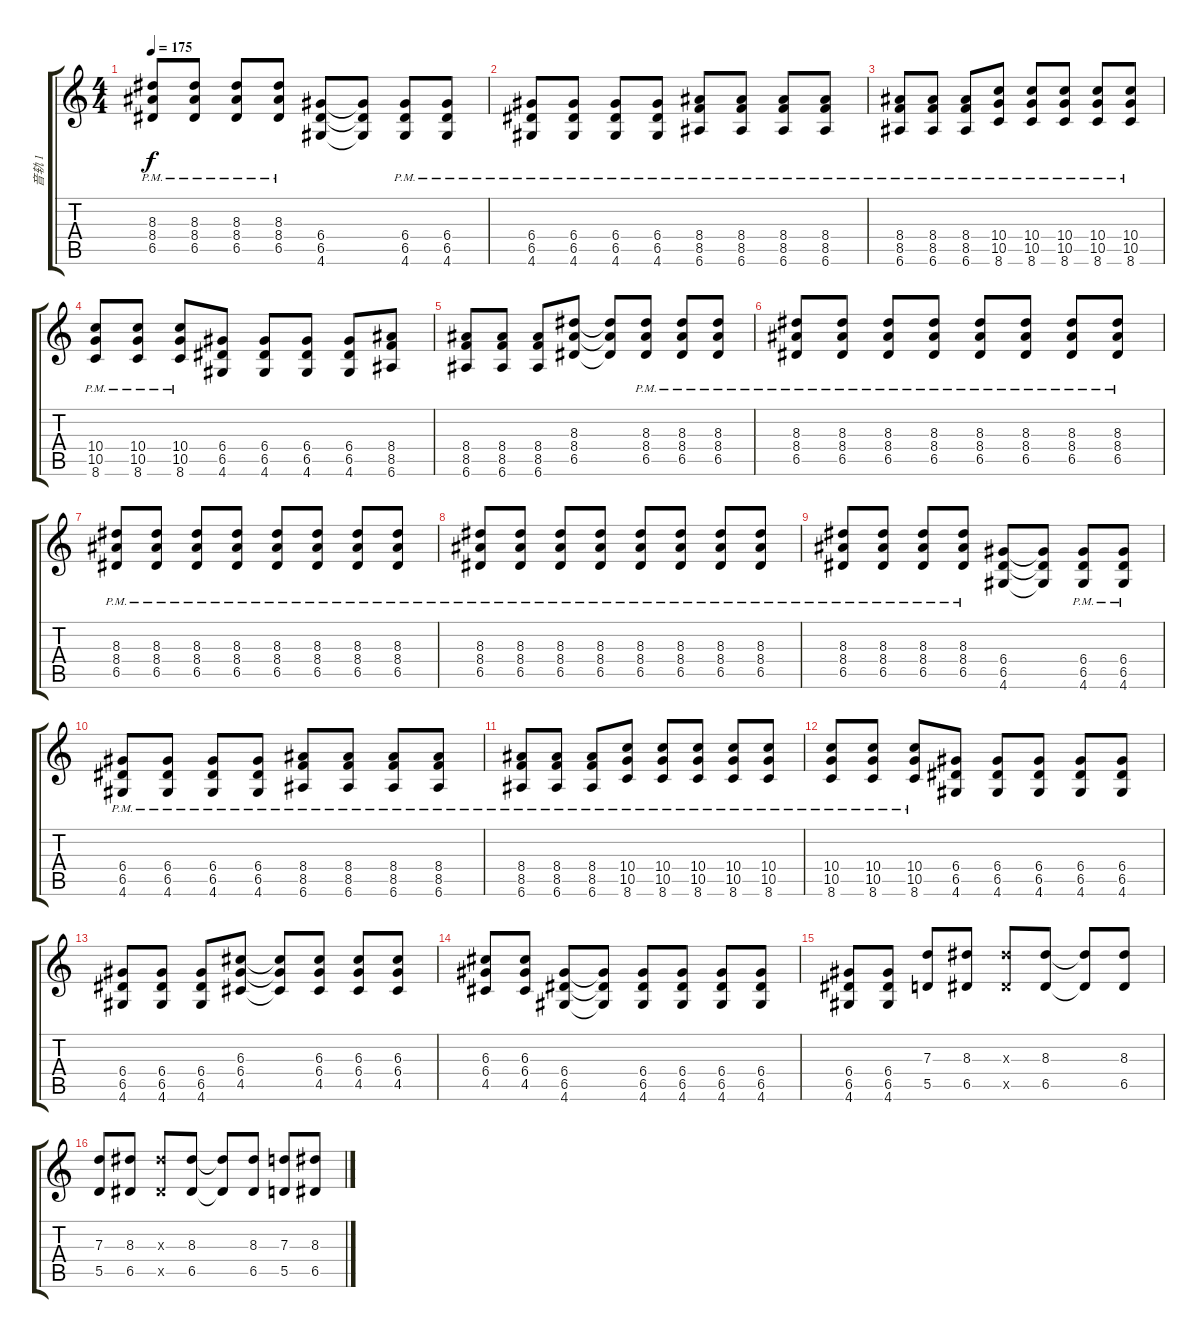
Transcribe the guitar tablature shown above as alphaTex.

\track ("音轨 1" "音轨 1") {instrument overdrivenguitar}
\staff {score tabs}
\tuning (E4 B3 G3 D3 A2 E2) {hide}
\ts (4 4)
\tempo 175
\clef g2
\ks c
(8.3{pm} 8.4{pm} 6.5{pm}).8{dy f} (8.3{pm} 8.4{pm} 6.5{pm}).8 (8.3{pm} 8.4{pm} 6.5{pm}).8 (8.3{pm} 8.4{pm} 6.5{pm}).8 (6.4 6.5 4.6).8 (6.4{t} 6.5{t} 4.6{t}).8 (6.4{pm} 6.5{pm} 4.6{pm}).8 (6.4{pm} 6.5{pm} 4.6{pm}).8 |
(6.4{pm} 6.5{pm} 4.6{pm}).8 (6.4{pm} 6.5{pm} 4.6{pm}).8 (6.4{pm} 6.5{pm} 4.6{pm}).8 (6.4{pm} 6.5{pm} 4.6{pm}).8 (8.4{pm} 8.5{pm} 6.6{pm}).8 (8.4{pm} 8.5{pm} 6.6{pm}).8 (8.4{pm} 8.5{pm} 6.6{pm}).8 (8.4{pm} 8.5{pm} 6.6{pm}).8 |
(8.4{pm} 8.5{pm} 6.6{pm}).8 (8.4{pm} 8.5{pm} 6.6{pm}).8 (8.4{pm} 8.5{pm} 6.6{pm}).8 (10.4{pm} 10.5{pm} 8.6{pm}).8 (10.4{pm} 10.5{pm} 8.6{pm}).8 (10.4{pm} 10.5{pm} 8.6{pm}).8 (10.4{pm} 10.5{pm} 8.6{pm}).8 (10.4{pm} 10.5{pm} 8.6{pm}).8 |
(10.4{pm} 10.5{pm} 8.6{pm}).8 (10.4{pm} 10.5{pm} 8.6{pm}).8 (10.4{pm} 10.5{pm} 8.6{pm}).8 (6.4 6.5 4.6).8 (6.4 6.5 4.6).8 (6.4 6.5 4.6).8 (6.4 6.5 4.6).8 (8.4 8.5 6.6).8 |
(8.4 8.5 6.6).8 (8.4 8.5 6.6).8 (8.4 8.5 6.6).8 (8.3 8.4 6.5).8 (8.3{t} 8.4{t} 6.5{t}).8 (8.3{pm} 8.4{pm} 6.5{pm}).8 (8.3{pm} 8.4{pm} 6.5{pm}).8 (8.3{pm} 8.4{pm} 6.5{pm}).8 |
(8.3{pm} 8.4{pm} 6.5{pm}).8 (8.3{pm} 8.4{pm} 6.5{pm}).8 (8.3{pm} 8.4{pm} 6.5{pm}).8 (8.3{pm} 8.4{pm} 6.5{pm}).8 (8.3{pm} 8.4{pm} 6.5{pm}).8 (8.3{pm} 8.4{pm} 6.5{pm}).8 (8.3{pm} 8.4{pm} 6.5{pm}).8 (8.3{pm} 8.4{pm} 6.5{pm}).8 |
(8.3{pm} 8.4{pm} 6.5{pm}).8 (8.3{pm} 8.4{pm} 6.5{pm}).8 (8.3{pm} 8.4{pm} 6.5{pm}).8 (8.3{pm} 8.4{pm} 6.5{pm}).8 (8.3{pm} 8.4{pm} 6.5{pm}).8 (8.3{pm} 8.4{pm} 6.5{pm}).8 (8.3{pm} 8.4{pm} 6.5{pm}).8 (8.3{pm} 8.4{pm} 6.5{pm}).8 |
(8.3{pm} 8.4{pm} 6.5{pm}).8 (8.3{pm} 8.4{pm} 6.5{pm}).8 (8.3{pm} 8.4{pm} 6.5{pm}).8 (8.3{pm} 8.4{pm} 6.5{pm}).8 (8.3{pm} 8.4{pm} 6.5{pm}).8 (8.3{pm} 8.4{pm} 6.5{pm}).8 (8.3{pm} 8.4{pm} 6.5{pm}).8 (8.3{pm} 8.4{pm} 6.5{pm}).8 |
(8.3{pm} 8.4{pm} 6.5{pm}).8 (8.3{pm} 8.4{pm} 6.5{pm}).8 (8.3{pm} 8.4{pm} 6.5{pm}).8 (8.3{pm} 8.4{pm} 6.5{pm}).8 (6.4 6.5 4.6).8 (6.4{t} 6.5{t} 4.6{t}).8 (6.4{pm} 6.5{pm} 4.6{pm}).8 (6.4{pm} 6.5{pm} 4.6{pm}).8 |
(6.4{pm} 6.5{pm} 4.6{pm}).8 (6.4{pm} 6.5{pm} 4.6{pm}).8 (6.4{pm} 6.5{pm} 4.6{pm}).8 (6.4{pm} 6.5{pm} 4.6{pm}).8 (8.4{pm} 8.5{pm} 6.6{pm}).8 (8.4{pm} 8.5{pm} 6.6{pm}).8 (8.4{pm} 8.5{pm} 6.6{pm}).8 (8.4{pm} 8.5{pm} 6.6{pm}).8 |
(8.4{pm} 8.5{pm} 6.6{pm}).8 (8.4{pm} 8.5{pm} 6.6{pm}).8 (8.4{pm} 8.5{pm} 6.6{pm}).8 (10.4{pm} 10.5{pm} 8.6{pm}).8 (10.4{pm} 10.5{pm} 8.6{pm}).8 (10.4{pm} 10.5{pm} 8.6{pm}).8 (10.4{pm} 10.5{pm} 8.6{pm}).8 (10.4{pm} 10.5{pm} 8.6{pm}).8 |
(10.4{pm} 10.5{pm} 8.6{pm}).8 (10.4{pm} 10.5{pm} 8.6{pm}).8 (10.4{pm} 10.5{pm} 8.6{pm}).8 (6.4 6.5 4.6).8 (6.4 6.5 4.6).8 (6.4 6.5 4.6).8 (6.4 6.5 4.6).8 (6.4 6.5 4.6).8 |
(6.4 6.5 4.6).8 (6.4 6.5 4.6).8 (6.4 6.5 4.6).8 (6.3 6.4 4.5).8 (6.3{t} 6.4{t} 4.5{t}).8 (6.3 6.4 4.5).8 (6.3 6.4 4.5).8 (6.3 6.4 4.5).8 |
(6.3 6.4 4.5).8 (6.3 6.4 4.5).8 (6.4 6.5 4.6).8 (6.4{t} 6.5{t} 4.6{t}).8 (6.4 6.5 4.6).8 (6.4 6.5 4.6).8 (6.4 6.5 4.6).8 (6.4 6.5 4.6).8 |
(6.4 6.5 4.6).8 (6.4 6.5 4.6).8 (7.3 5.5).8 (8.3 6.5).8 (8.3{x} 6.5{x}).8 (8.3 6.5).8 (8.3{t} 6.5{t}).8 (8.3 6.5).8 |
(7.3 5.5).8 (8.3 6.5).8 (8.3{x} 6.5{x}).8 (8.3 6.5).8 (8.3{t} 6.5{t}).8 (8.3 6.5).8 (7.3 5.5).8 (8.3 6.5).8
